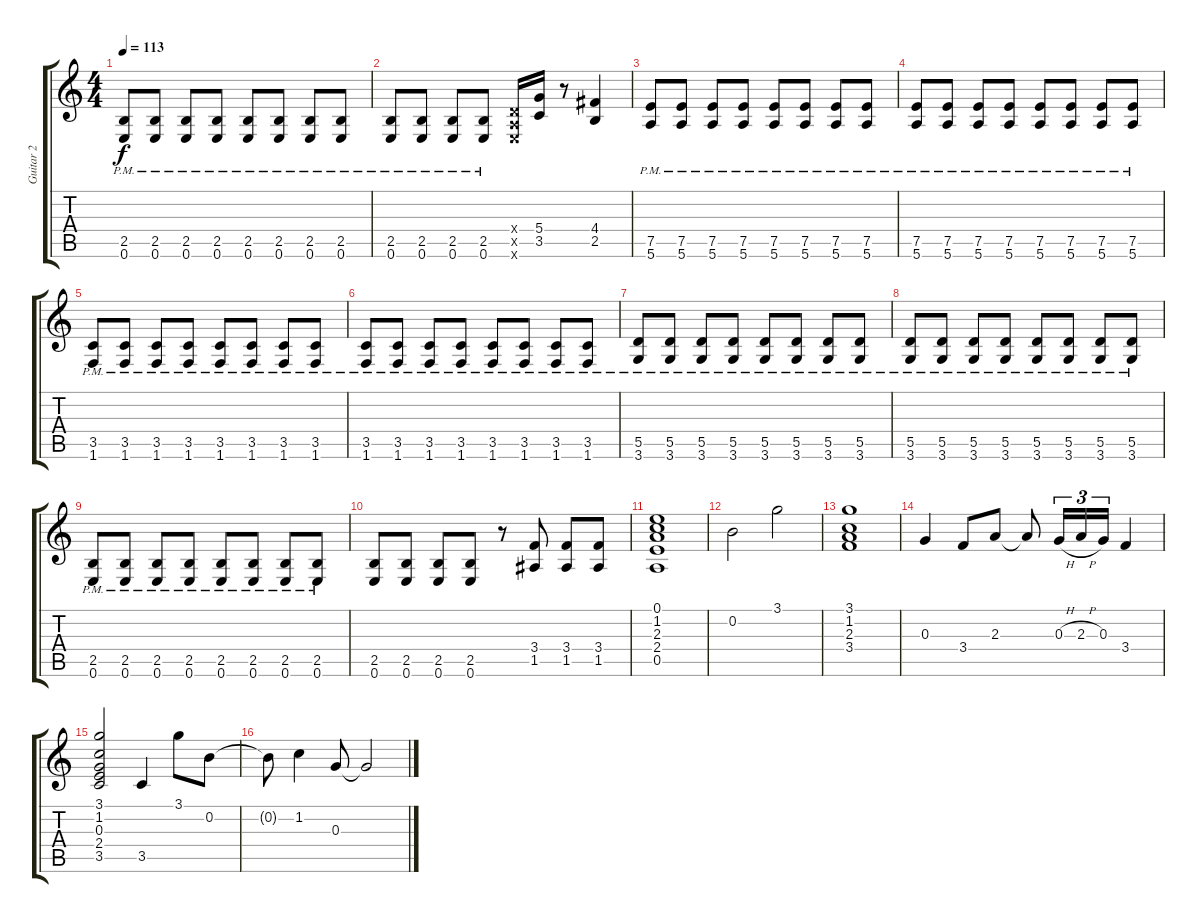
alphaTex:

\track ("Guitar 2" "Guitar 2") {instrument distortionguitar}
\staff {score tabs}
\tuning (E4 B3 G3 D3 A2 E2) {hide}
\ts (4 4)
\tempo 113
\clef g2
\ks c
(2.5{pm} 0.6{pm}).8{dy f} (2.5{pm} 0.6{pm}).8 (2.5{pm} 0.6{pm}).8 (2.5{pm} 0.6{pm}).8 (2.5{pm} 0.6{pm}).8 (2.5{pm} 0.6{pm}).8 (2.5{pm} 0.6{pm}).8 (2.5{pm} 0.6{pm}).8 |
(2.5{pm} 0.6{pm}).8 (2.5{pm} 0.6{pm}).8 (2.5{pm} 0.6{pm}).8 (2.5{pm} 0.6{pm}).8 (0.4{x} 0.5{x} 0.6{x}).16{instrument distortionguitar} (5.4 3.5).16 r.8 (4.4 2.5).4 |
(7.5{pm} 5.6{pm}).8 (7.5{pm} 5.6{pm}).8 (7.5{pm} 5.6{pm}).8 (7.5{pm} 5.6{pm}).8 (7.5{pm} 5.6{pm}).8 (7.5{pm} 5.6{pm}).8 (7.5{pm} 5.6{pm}).8 (7.5{pm} 5.6{pm}).8 |
(7.5{pm} 5.6{pm}).8 (7.5{pm} 5.6{pm}).8 (7.5{pm} 5.6{pm}).8 (7.5{pm} 5.6{pm}).8 (7.5{pm} 5.6{pm}).8 (7.5{pm} 5.6{pm}).8 (7.5{pm} 5.6{pm}).8 (7.5{pm} 5.6{pm}).8 |
(3.5{pm} 1.6{pm}).8 (3.5{pm} 1.6{pm}).8 (3.5{pm} 1.6{pm}).8 (3.5{pm} 1.6{pm}).8 (3.5{pm} 1.6{pm}).8 (3.5{pm} 1.6{pm}).8 (3.5{pm} 1.6{pm}).8 (3.5{pm} 1.6{pm}).8 |
(3.5{pm} 1.6{pm}).8 (3.5{pm} 1.6{pm}).8 (3.5{pm} 1.6{pm}).8 (3.5{pm} 1.6{pm}).8 (3.5{pm} 1.6{pm}).8 (3.5{pm} 1.6{pm}).8 (3.5{pm} 1.6{pm}).8 (3.5{pm} 1.6{pm}).8 |
(5.5{pm} 3.6{pm}).8 (5.5{pm} 3.6{pm}).8 (5.5{pm} 3.6{pm}).8 (5.5{pm} 3.6{pm}).8 (5.5{pm} 3.6{pm}).8 (5.5{pm} 3.6{pm}).8 (5.5{pm} 3.6{pm}).8 (5.5{pm} 3.6{pm}).8 |
(5.5{pm} 3.6{pm}).8 (5.5{pm} 3.6{pm}).8 (5.5{pm} 3.6{pm}).8 (5.5{pm} 3.6{pm}).8 (5.5{pm} 3.6{pm}).8 (5.5{pm} 3.6{pm}).8 (5.5{pm} 3.6{pm}).8 (5.5{pm} 3.6{pm}).8 |
(2.5{pm} 0.6{pm}).8 (2.5{pm} 0.6{pm}).8 (2.5{pm} 0.6{pm}).8 (2.5{pm} 0.6{pm}).8 (2.5{pm} 0.6{pm}).8 (2.5{pm} 0.6{pm}).8 (2.5{pm} 0.6{pm}).8 (2.5{pm} 0.6{pm}).8 |
(2.5 0.6).8{instrument distortionguitar} (2.5 0.6).8 (2.5 0.6).8 (2.5 0.6).8 r.8 (3.4 1.5).8 (3.4 1.5).8 (3.4 1.5).8 |
(0.1 1.2 2.3 2.4 0.5).1 |
0.2.2 3.1.2 |
(3.1 1.2 2.3 3.4).1 |
0.3.4 3.4.8 2.3.8 2.3{t}.8 0.3{h}.16{tu (3 2)} 2.3{h}.16{tu (3 2)} 0.3.16{tu (3 2)} 3.4.4 |
(3.1 1.2 0.3 2.4 3.5).2 3.5.4 3.1.8 0.2.8 |
0.2{t}.8 1.2.4 0.3.8 0.3{t}.2
